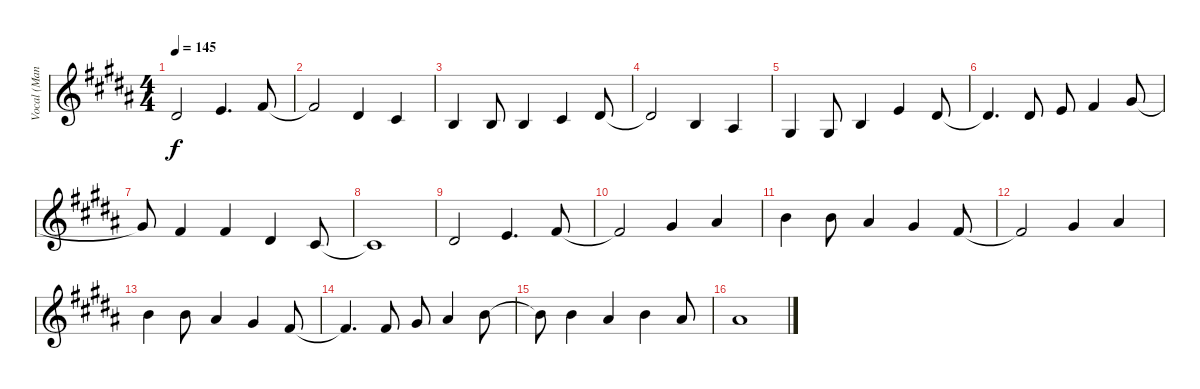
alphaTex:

\track ("Vocal (Man)" "Vocal (Man") {instrument electricpiano1}
\staff {score}
\tuning (E4 B3 G3 D3 A2 E2 B1) {hide}
\ts (4 4)
\tempo 145
\clef g2
\ks b
4.2.2{dy f} 0.1.4{d} 2.1.8 |
2.1{t}.2 4.2.4 2.2.4 |
0.2.4 0.2.8 0.2.4 2.2.4 4.2.8 |
4.2{t}.2 0.2.4 3.3.4 |
1.3.4 1.3.8 0.2.4 0.1.4 4.2.8 |
4.2{t}.4{d} 4.2.8 0.1.8 2.1.4 4.1.8 |
4.1{t}.8 2.1.4 2.1.4 4.2.4 2.2.8 |
2.2{t}.1 |
4.2.2 0.1.4{d} 2.1.8 |
2.1{t}.2 4.1.4 6.1.4 |
7.1.4 7.1.8 6.1.4 4.1.4 2.1.8 |
2.1{t}.2 4.1.4 6.1.4 |
7.1.4 7.1.8 6.1.4 9.2.4 2.1.8 |
2.1{t}.4{d} 2.1.8 9.2.8 11.2.4 12.2.8 |
12.2{t}.8 7.1.4 11.2.4 7.1.4 11.2.8 |
6.1.1
